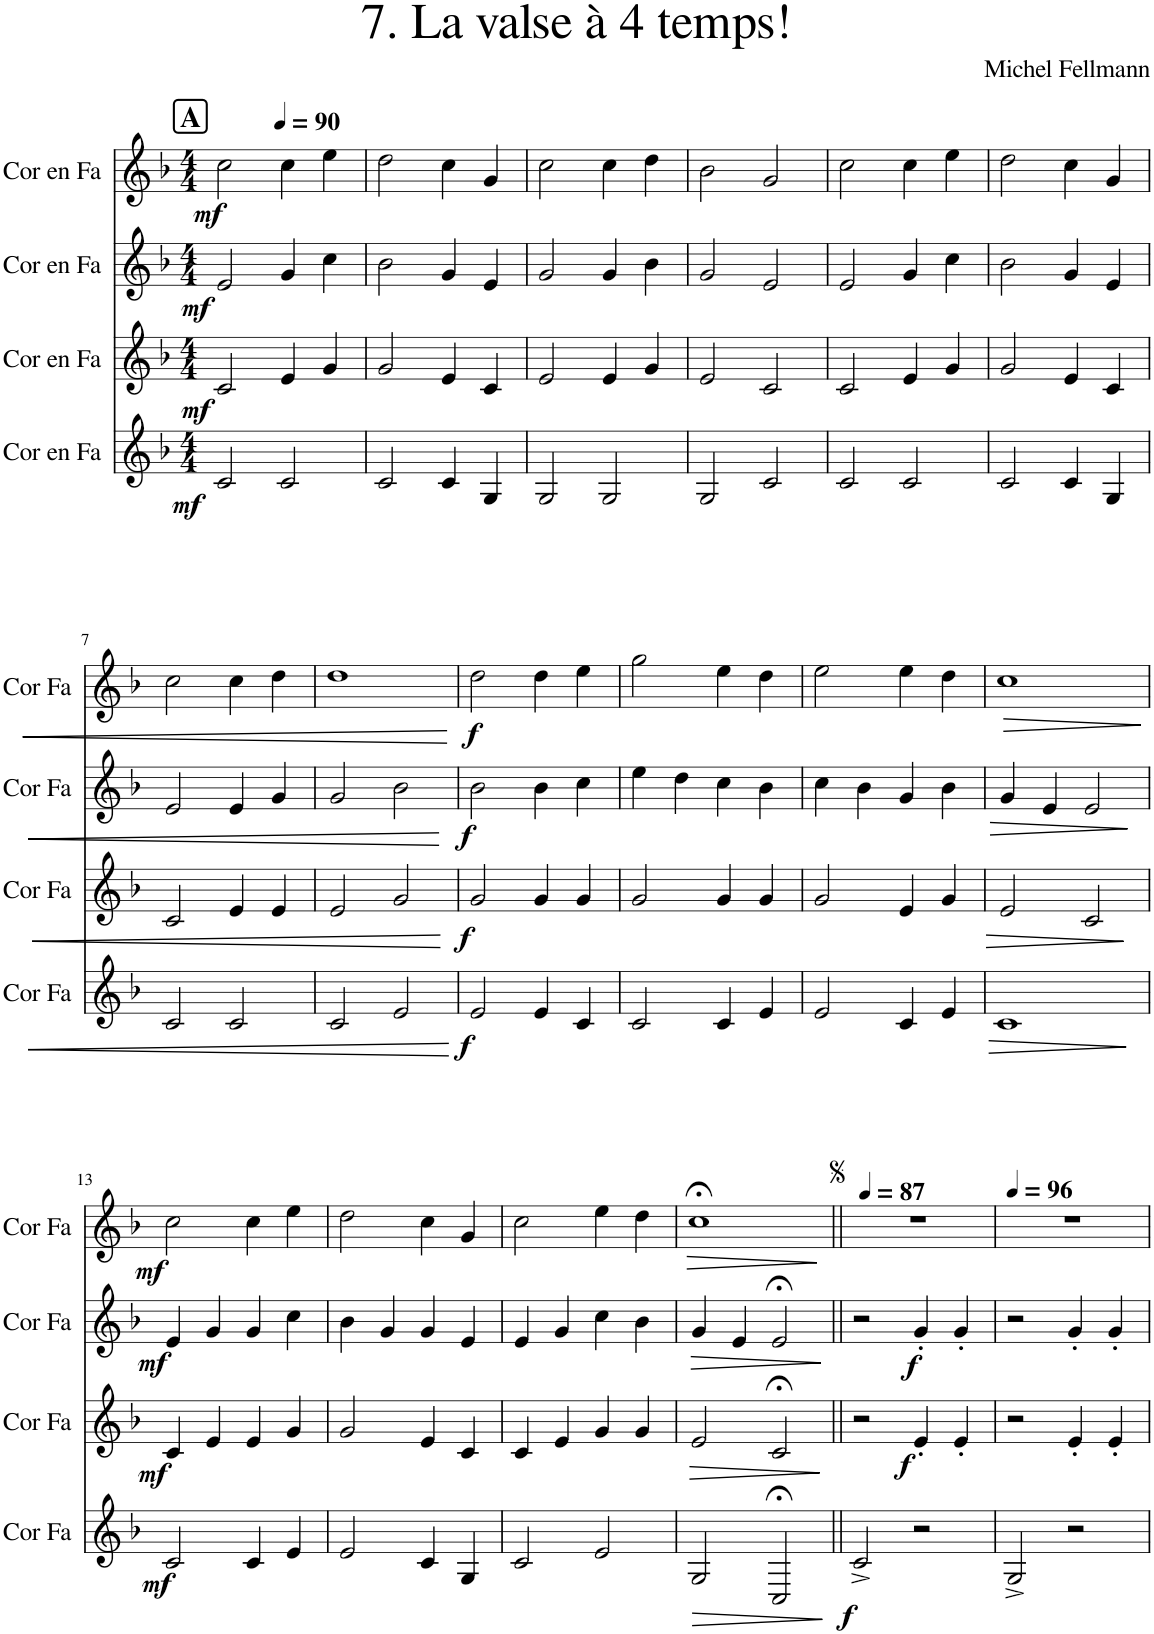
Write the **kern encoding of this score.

**kern	**dynam	**kern	**dynam	**kern	**dynam	**kern	**dynam
*part4	*part4	*part3	*part3	*part2	*part2	*part1	*part1
*staff4	*staff4	*staff3	*staff3	*staff2	*staff2	*staff1	*staff1
*I"Cor en Fa	*	*I"Cor en Fa	*	*I"Cor en Fa	*	*I"Cor en Fa	*
*I'Cor Fa	*	*I'Cor Fa	*	*I'Cor Fa	*	*I'Cor Fa	*
*clefG2	*	*clefG2	*	*clefG2	*	*clefG2	*
*Trd4c7	*	*Trd4c7	*	*Trd4c7	*	*Trd4c7	*
*k[b-]	*	*k[b-]	*	*k[b-]	*	*k[b-]	*
*M4/4	*	*M4/4	*	*M4/4	*	*M4/4	*
*MM90	*	*MM90	*	*MM90	*	*MM90	*
!!LO:REH:place=s1:a:B:cj:fs=14:t=A
=1	=1	=1	=1	=1	=1	=1	=1
!	!LO:DY:b	!	!LO:DY:b	!	!LO:DY:b	!	!LO:DY:b
2c/	mf	2c/	mf	2e/	mf	2cc\	mf
2c/	.	4e/	.	4g/	.	4cc\	.
.	.	4g/	.	4cc\	.	4ee\	.
=2	=2	=2	=2	=2	=2	=2	=2
2c/	.	2g/	.	2b-\	.	2dd\	.
4c/	.	4e/	.	4g/	.	4cc\	.
4G/	.	4c/	.	4e/	.	4g/	.
=3	=3	=3	=3	=3	=3	=3	=3
2G/	.	2e/	.	2g/	.	2cc\	.
2G/	.	4e/	.	4g/	.	4cc\	.
.	.	4g/	.	4b-\	.	4dd\	.
=4	=4	=4	=4	=4	=4	=4	=4
2G/	.	2e/	.	2g/	.	2b-\	.
2c/	.	2c/	.	2e/	.	2g/	.
=5	=5	=5	=5	=5	=5	=5	=5
2c/	.	2c/	.	2e/	.	2cc\	.
2c/	.	4e/	.	4g/	.	4cc\	.
.	.	4g/	.	4cc\	.	4ee\	.
=6	=6	=6	=6	=6	=6	=6	=6
2c/	.	2g/	.	2b-\	.	2dd\	.
4c/	.	4e/	.	4g/	.	4cc\	.
4G/	.	4c/	.	4e/	.	4g/	.
!!LO:LB:g=z
=7	=7	=7	=7	=7	=7	=7	=7
2c/	.	2c/	.	2e/	.	2cc\	.
2c/	.	4e/	.	4e/	.	4cc\	.
.	.	4e/	.	4g/	.	4dd\	.
=8	=8	=8	=8	=8	=8	=8	=8
!	!LO:HP:b	!	!LO:HP:b	!	!LO:HP:b	!	!LO:HP:b
2c/	<	2e/	<	2g/	<	1dd	<
2e/	.	2g/	.	2b-\	.	.	.
.	[	.	[	.	[	.	[
=9	=9	=9	=9	=9	=9	=9	=9
!	!LO:DY:b	!	!LO:DY:b	!	!LO:DY:b	!	!LO:DY:b
2e/	f	2g/	f	2b-\	f	2dd\	f
4e/	.	4g/	.	4b-\	.	4dd\	.
4c/	.	4g/	.	4cc\	.	4ee\	.
=10	=10	=10	=10	=10	=10	=10	=10
2c/	.	2g/	.	4ee\	.	2gg\	.
.	.	.	.	4dd\	.	.	.
4c/	.	4g/	.	4cc\	.	4ee\	.
4e/	.	4g/	.	4b-\	.	4dd\	.
=11	=11	=11	=11	=11	=11	=11	=11
2e/	.	2g/	.	4cc\	.	2ee\	.
.	.	.	.	4b-\	.	.	.
4c/	.	4e/	.	4g/	.	4ee\	.
4e/	.	4g/	.	4b-\	.	4dd\	.
=12	=12	=12	=12	=12	=12	=12	=12
!	!LO:HP:b	!	!LO:HP:b	!	!LO:HP:b	!	!LO:HP:b
1c	>	2e/	>	4g/	>	1cc	>
.	.	.	.	4e/	.	.	.
.	.	2c/	.	2e/	.	.	.
.	]	.	]	.	]	.	]
!!LO:LB:g=z
=13	=13	=13	=13	=13	=13	=13	=13
!	!LO:DY:b	!	!LO:DY:b	!	!LO:DY:b	!	!LO:DY:b
2c/	mf	4c/	mf	4e/	mf	2cc\	mf
.	.	4e/	.	4g/	.	.	.
4c/	.	4e/	.	4g/	.	4cc\	.
4e/	.	4g/	.	4cc\	.	4ee\	.
=14	=14	=14	=14	=14	=14	=14	=14
2e/	.	2g/	.	4b-\	.	2dd\	.
.	.	.	.	4g/	.	.	.
4c/	.	4e/	.	4g/	.	4cc\	.
4G/	.	4c/	.	4e/	.	4g/	.
=15	=15	=15	=15	=15	=15	=15	=15
2c/	.	4c/	.	4e/	.	2cc\	.
.	.	4e/	.	4g/	.	.	.
2e/	.	4g/	.	4cc\	.	4ee\	.
.	.	4g/	.	4b-\	.	4dd\	.
=16	=16	=16	=16	=16	=16	=16	=16
!	!LO:HP:b	!	!LO:HP:b	!	!LO:HP:b	!	!LO:HP:b
2G/	>	2e/	>	4g/	>	1cc;<	>
.	.	.	.	4e/	.	.	.
2C;</	.	2c;</	.	2e;</	.	.	.
.	]	.	]	.	]	.	]
=17||	=17||	=17||	=17||	=17||	=17||	=17||	=17||
*	*	*	*	*	*	*MM87	*
!	!LO:DY:b	!	!	!	!	!	!
2c^/	f	2r	.	2r	.	1r	.
!	!	!	!LO:DY:b	!	!LO:DY:b	!	!
2r	.	4e'/	f	4g'/	f	.	.
.	.	4e'/	.	4g'/	.	.	.
=18	=18	=18	=18	=18	=18	=18	=18
*	*	*	*	*	*	*MM96	*
2G^/	.	2r	.	2r	.	1r	.
2r	.	4e'/	.	4g'/	.	.	.
.	.	4e'/	.	4g'/	.	.	.
=	=	=	=	=	=	=	=
*-	*-	*-	*-	*-	*-	*-	*-
